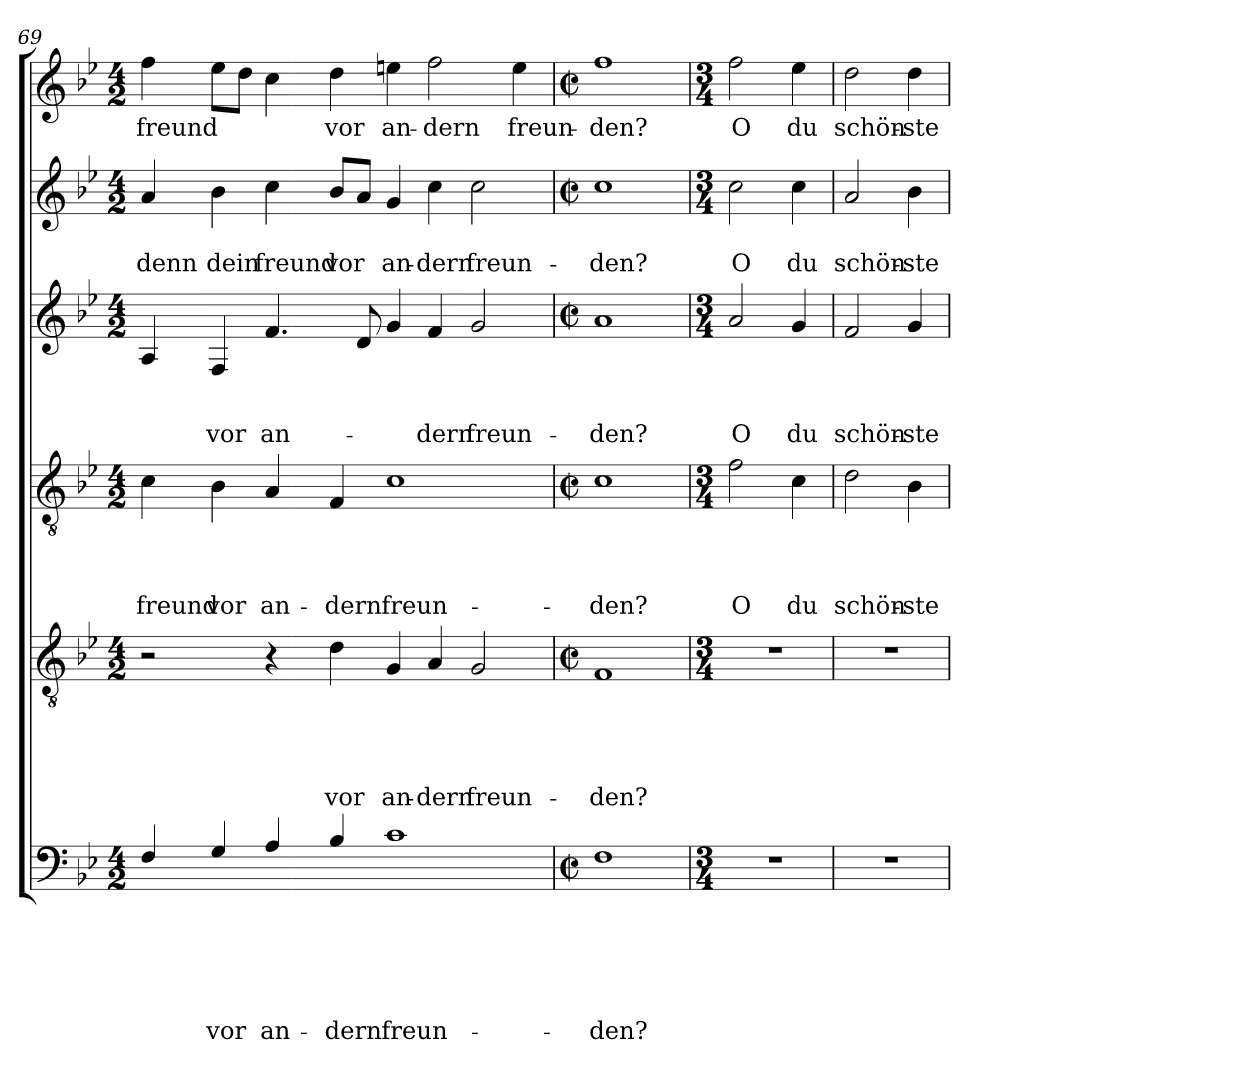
**kern	**text	**text	**text	**text	**text	**text	**kern	**text	**text	**text	**text	**text	**kern	**text	**text	**text	**text	**kern	**text	**text	**text	**kern	**text	**text	**kern	**text
*part6	*part6	*part6	*part6	*part6	*part6	*part6	*part5	*part5	*part5	*part5	*part5	*part5	*part4	*part4	*part4	*part4	*part4	*part3	*part3	*part3	*part3	*part2	*part2	*part2	*part1	*part1
*staff6	*staff6	*staff6	*staff6	*staff6	*staff6	*staff6	*staff5	*staff5	*staff5	*staff5	*staff5	*staff5	*staff4	*staff4	*staff4	*staff4	*staff4	*staff3	*staff3	*staff3	*staff3	*staff2	*staff2	*staff2	*staff1	*staff1
!!LO:LB:g=z
*clefF4	*	*	*	*	*	*	*clefGv2	*	*	*	*	*	*clefGv2	*	*	*	*	*clefG2	*	*	*	*clefG2	*	*	*clefG2	*
*ITrd8c14	*	*	*	*	*	*	*	*	*	*	*	*	*	*	*	*	*	*	*	*	*	*	*	*	*	*
*k[b-e-]	*	*	*	*	*	*	*k[b-e-]	*	*	*	*	*	*k[b-e-]	*	*	*	*	*k[b-e-]	*	*	*	*k[b-e-]	*	*	*k[b-e-]	*
*B-:	*	*	*	*	*	*	*B-:	*	*	*	*	*	*B-:	*	*	*	*	*B-:	*	*	*	*B-:	*	*	*B-:	*
*M4/2	*	*	*	*	*	*	*M4/2	*	*	*	*	*	*M4/2	*	*	*	*	*M4/2	*	*	*	*M4/2	*	*	*M4/2	*
=69	=69	=69	=69	=69	=69	=69	=69	=69	=69	=69	=69	=69	=69	=69	=69	=69	=69	=69	=69	=69	=69	=69	=69	=69	=69	=69
!	!	!	!	!	!	!	!	!	!	!	!	!	!	!	!	!	!LO:LY:b	!	!	!	!	!	!	!LO:LY:b	!	!LO:LY:b
4FF/	.	.	.	.	.	.	2r	.	.	.	.	.	4c\	.	.	.	freund	4A/	.	.	.	4a/	.	denn	4ff\	freund
!	!	!	!	!	!	!LO:LY:b	!	!	!	!	!	!	!	!	!	!	!LO:LY:b	!	!	!	!LO:LY:b	!	!	!LO:LY:b	!	!
4GG/	.	.	.	.	.	vor	.	.	.	.	.	.	4B-\	.	.	.	vor	4F/	.	.	vor	4b-\	.	dein	8ee-\L	.
.	.	.	.	.	.	.	.	.	.	.	.	.	.	.	.	.	.	.	.	.	.	.	.	.	8dd\J	.
!	!	!	!	!	!	!LO:LY:b	!	!	!	!	!	!	!	!	!	!	!LO:LY:b	!	!	!	!LO:LY:b	!	!	!LO:LY:b	!	!
4AA/	.	.	.	.	.	an-	4r	.	.	.	.	.	4A/	.	.	.	an-	4.f/	.	.	an-	4cc\	.	freund	4cc\	.
!	!	!	!	!	!	!LO:LY:b	!	!	!	!	!	!LO:LY:b	!	!	!	!	!LO:LY:b	!	!	!	!	!	!	!LO:LY:b	!	!LO:LY:b
4BB-/	.	.	.	.	.	-dern	4d\	.	.	.	.	vor	4F/	.	.	.	-dern	.	.	.	.	8b-/L	.	vor	4dd\	vor
.	.	.	.	.	.	.	.	.	.	.	.	.	.	.	.	.	.	8d/	.	.	.	8a/J	.	.	.	.
!	!	!	!	!	!	!LO:LY:b	!	!	!	!	!	!LO:LY:b	!	!	!	!	!LO:LY:b	!	!	!	!	!	!	!LO:LY:b	!	!LO:LY:b
1C	.	.	.	.	.	freun-	4G/	.	.	.	.	an-	1c	.	.	.	freun-	4g/	.	.	.	4g/	.	an-	4een\	an-
!	!	!	!	!	!	!	!	!	!	!	!	!LO:LY:b	!	!	!	!	!	!	!	!	!LO:LY:b	!	!	!LO:LY:b	!	!LO:LY:b
.	.	.	.	.	.	.	4A/	.	.	.	.	-dern	.	.	.	.	.	4f/	.	.	-dern	4cc\	.	-dern	2ff\	-dern
!	!	!	!	!	!	!	!	!	!	!	!	!LO:LY:b	!	!	!	!	!	!	!	!	!LO:LY:b	!	!	!LO:LY:b	!	!
.	.	.	.	.	.	.	2G/	.	.	.	.	freun-	.	.	.	.	.	2g/	.	.	freun-	2cc\	.	freun-	.	.
!	!	!	!	!	!	!	!	!	!	!	!	!	!	!	!	!	!	!	!	!	!	!	!	!	!	!LO:LY:b
.	.	.	.	.	.	.	.	.	.	.	.	.	.	.	.	.	.	.	.	.	.	.	.	.	4ee\	freun-
=70	=70	=70	=70	=70	=70	=70	=70	=70	=70	=70	=70	=70	=70	=70	=70	=70	=70	=70	=70	=70	=70	=70	=70	=70	=70	=70
*M2/2	*	*	*	*	*	*	*M2/2	*	*	*	*	*	*M2/2	*	*	*	*	*M2/2	*	*	*	*M2/2	*	*	*M2/2	*
*met(c|)	*	*	*	*	*	*	*met(c|)	*	*	*	*	*	*met(c|)	*	*	*	*	*met(c|)	*	*	*	*met(c|)	*	*	*met(c|)	*
!	!	!	!	!	!	!LO:LY:b	!	!	!	!	!	!LO:LY:b	!	!	!	!	!LO:LY:b	!	!	!	!LO:LY:b	!	!	!LO:LY:b	!	!LO:LY:b
1FF	.	.	.	.	.	-den?	1F	.	.	.	.	-den?	1c	.	.	.	-den?	1a	.	.	-den?	1cc	.	-den?	1ff	-den?
=71	=71	=71	=71	=71	=71	=71	=71	=71	=71	=71	=71	=71	=71	=71	=71	=71	=71	=71	=71	=71	=71	=71	=71	=71	=71	=71
*M3/4	*	*	*	*	*	*	*M3/4	*	*	*	*	*	*M3/4	*	*	*	*	*M3/4	*	*	*	*M3/4	*	*	*M3/4	*
!	!	!	!	!	!	!	!	!	!	!	!	!	!	!	!	!	!LO:LY:b	!	!	!	!LO:LY:b	!	!	!LO:LY:b	!	!LO:LY:b
2.r	.	.	.	.	.	.	2.r	.	.	.	.	.	2f\	.	.	.	O	2a/	.	.	O	2cc\	.	O	2ff\	O
!	!	!	!	!	!	!	!	!	!	!	!	!	!	!	!	!	!LO:LY:b	!	!	!	!LO:LY:b	!	!	!LO:LY:b	!	!LO:LY:b
.	.	.	.	.	.	.	.	.	.	.	.	.	4c\	.	.	.	du	4g/	.	.	du	4cc\	.	du	4ee-\	du
=72	=72	=72	=72	=72	=72	=72	=72	=72	=72	=72	=72	=72	=72	=72	=72	=72	=72	=72	=72	=72	=72	=72	=72	=72	=72	=72
!	!	!	!	!	!	!	!	!	!	!	!	!	!	!	!	!	!LO:LY:b	!	!	!	!LO:LY:b	!	!	!LO:LY:b	!	!LO:LY:b
2.r	.	.	.	.	.	.	2.r	.	.	.	.	.	2d\	.	.	.	schön-	2f/	.	.	schön-	2a/	.	schön-	2dd\	schön-
!	!	!	!	!	!	!	!	!	!	!	!	!	!	!	!	!	!LO:LY:b	!	!	!	!LO:LY:b	!	!	!LO:LY:b	!	!LO:LY:b
.	.	.	.	.	.	.	.	.	.	.	.	.	4B-\	.	.	.	-ste	4g/	.	.	-ste	4b-\	.	-ste	4dd\	-ste
=	=	=	=	=	=	=	=	=	=	=	=	=	=	=	=	=	=	=	=	=	=	=	=	=	=	=
*-	*-	*-	*-	*-	*-	*-	*-	*-	*-	*-	*-	*-	*-	*-	*-	*-	*-	*-	*-	*-	*-	*-	*-	*-	*-	*-
